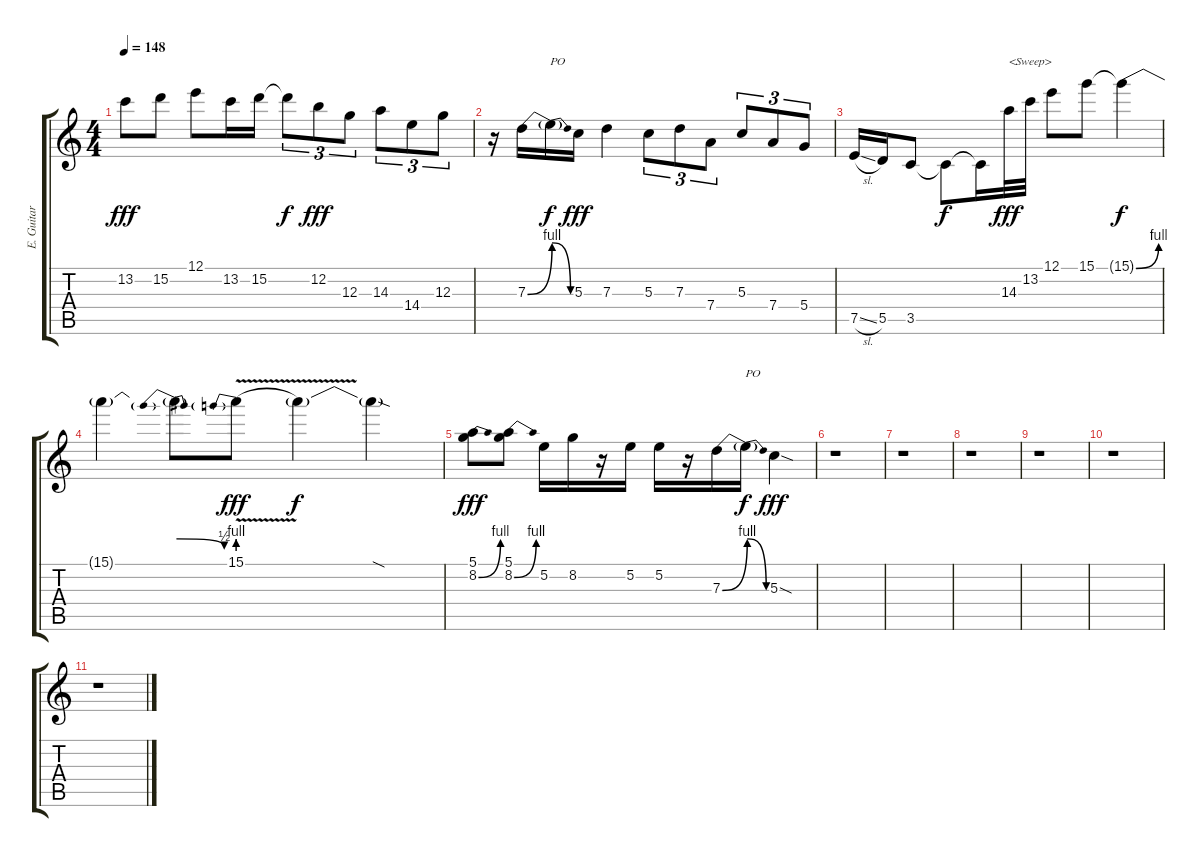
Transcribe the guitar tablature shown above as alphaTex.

\track ("E. Guitar III" "E. Guitar ") {instrument overdrivenguitar}
\staff {score tabs}
\tuning (E4 B3 G3 D3 A2 E2) {hide}
\ts (4 4)
\tempo 148
\clef g2
\ks c
13.2.8{dy fff} 15.2.8 12.1.8 13.2.16 15.2.16 15.2{t}.8{tu (3 2) dy f} 12.2.8{tu (3 2) dy fff} 12.3.8{tu (3 2)} 14.3.8{tu (3 2)} 14.4.8{tu (3 2)} 12.3.8{tu (3 2)} |
r.16 7.3{be (bend 0 0 60 4)}.16 7.3{be (release 0 4 60 0) t}.16{txt "PO" dy f} 5.3.16{dy fff} 7.3.4 5.3.8{tu (3 2)} 7.3.8{tu (3 2)} 7.4.8{tu (3 2)} 5.3.8{tu (3 2)} 7.4.8{tu (3 2)} 5.4.8{tu (3 2)} |
7.5{sl}.16 5.5.16 3.5.8 3.5{t}.8{dy f} 3.5{t}.16 14.3.32{txt "<Sweep>" dy fff} 13.2.32 12.1.8 15.1.8 15.1{be (bend 0 0 60 4) t}.4{dy f} |
15.1{t}.4 15.1{be (prebendrelease 0 4 60 2) t}.8 15.1{be (prebend 0 4 60 4) v}.8{dy fff} 15.1{t}.4{dy f} 15.1{sod t}.4 |
(5.1 8.2{be (bend 0 0 60 4)}).8{dy fff} (5.1 8.2{be (bend 0 0 60 4)}).8 5.2.16 8.2.16 r.16 5.2.16 5.2.16 r.16 7.3{be (bend 0 0 60 4)}.16 7.3{be (release 0 4 60 0) t}.16{txt "PO" dy f} 5.3{sod}.4{dy fff} |
r.1 |
r.1 |
r.1 |
r.1 |
r.1 |
r.1
